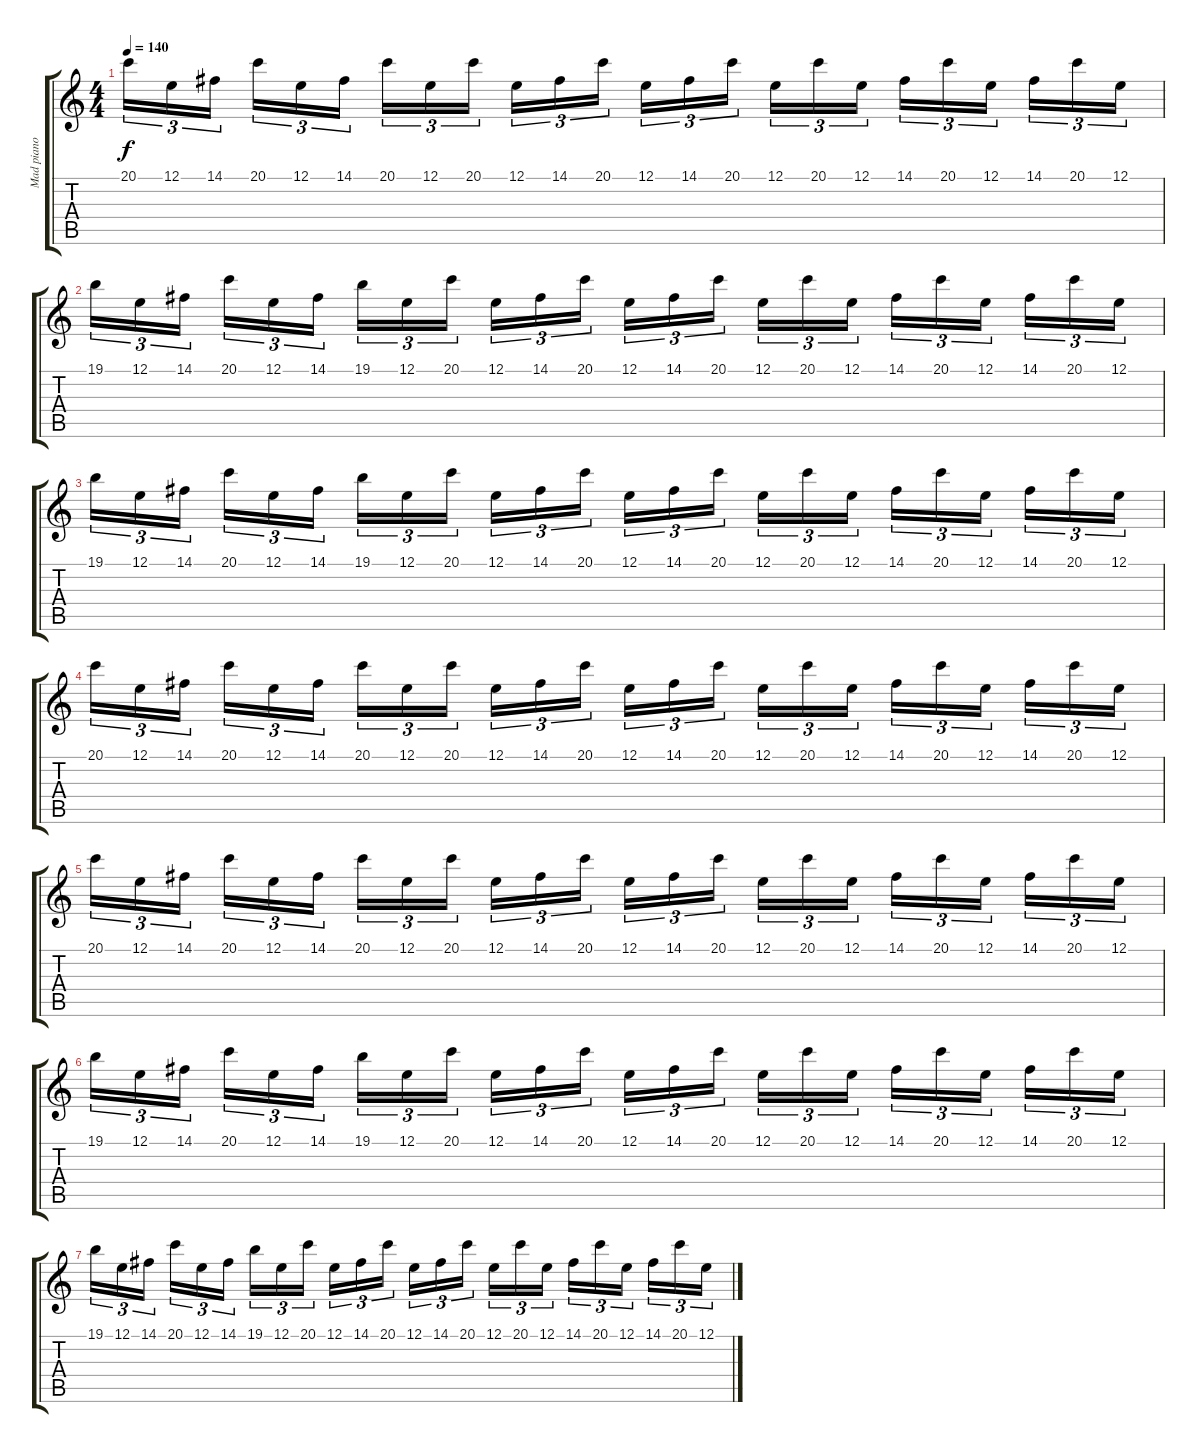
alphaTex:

\track ("Mad piano" "Mad piano") {instrument brightacousticpiano}
\staff {score tabs}
\tuning (E4 B3 G3 D3 A2 E2) {hide}
\ts (4 4)
\tempo 140
\clef g2
\ks c
20.1.16{tu (3 2) dy f} 12.1.16{tu (3 2)} 14.1.16{tu (3 2)} 20.1.16{tu (3 2)} 12.1.16{tu (3 2)} 14.1.16{tu (3 2)} 20.1.16{tu (3 2)} 12.1.16{tu (3 2)} 20.1.16{tu (3 2)} 12.1.16{tu (3 2)} 14.1.16{tu (3 2)} 20.1.16{tu (3 2)} 12.1.16{tu (3 2)} 14.1.16{tu (3 2)} 20.1.16{tu (3 2)} 12.1.16{tu (3 2)} 20.1.16{tu (3 2)} 12.1.16{tu (3 2)} 14.1.16{tu (3 2)} 20.1.16{tu (3 2)} 12.1.16{tu (3 2)} 14.1.16{tu (3 2)} 20.1.16{tu (3 2)} 12.1.16{tu (3 2)} |
19.1.16{tu (3 2)} 12.1.16{tu (3 2)} 14.1.16{tu (3 2)} 20.1.16{tu (3 2)} 12.1.16{tu (3 2)} 14.1.16{tu (3 2)} 19.1.16{tu (3 2)} 12.1.16{tu (3 2)} 20.1.16{tu (3 2)} 12.1.16{tu (3 2)} 14.1.16{tu (3 2)} 20.1.16{tu (3 2)} 12.1.16{tu (3 2)} 14.1.16{tu (3 2)} 20.1.16{tu (3 2)} 12.1.16{tu (3 2)} 20.1.16{tu (3 2)} 12.1.16{tu (3 2)} 14.1.16{tu (3 2)} 20.1.16{tu (3 2)} 12.1.16{tu (3 2)} 14.1.16{tu (3 2)} 20.1.16{tu (3 2)} 12.1.16{tu (3 2)} |
19.1.16{tu (3 2)} 12.1.16{tu (3 2)} 14.1.16{tu (3 2)} 20.1.16{tu (3 2)} 12.1.16{tu (3 2)} 14.1.16{tu (3 2)} 19.1.16{tu (3 2)} 12.1.16{tu (3 2)} 20.1.16{tu (3 2)} 12.1.16{tu (3 2)} 14.1.16{tu (3 2)} 20.1.16{tu (3 2)} 12.1.16{tu (3 2)} 14.1.16{tu (3 2)} 20.1.16{tu (3 2)} 12.1.16{tu (3 2)} 20.1.16{tu (3 2)} 12.1.16{tu (3 2)} 14.1.16{tu (3 2)} 20.1.16{tu (3 2)} 12.1.16{tu (3 2)} 14.1.16{tu (3 2)} 20.1.16{tu (3 2)} 12.1.16{tu (3 2)} |
20.1.16{tu (3 2)} 12.1.16{tu (3 2)} 14.1.16{tu (3 2)} 20.1.16{tu (3 2)} 12.1.16{tu (3 2)} 14.1.16{tu (3 2)} 20.1.16{tu (3 2)} 12.1.16{tu (3 2)} 20.1.16{tu (3 2)} 12.1.16{tu (3 2)} 14.1.16{tu (3 2)} 20.1.16{tu (3 2)} 12.1.16{tu (3 2)} 14.1.16{tu (3 2)} 20.1.16{tu (3 2)} 12.1.16{tu (3 2)} 20.1.16{tu (3 2)} 12.1.16{tu (3 2)} 14.1.16{tu (3 2)} 20.1.16{tu (3 2)} 12.1.16{tu (3 2)} 14.1.16{tu (3 2)} 20.1.16{tu (3 2)} 12.1.16{tu (3 2)} |
20.1.16{tu (3 2)} 12.1.16{tu (3 2)} 14.1.16{tu (3 2)} 20.1.16{tu (3 2)} 12.1.16{tu (3 2)} 14.1.16{tu (3 2)} 20.1.16{tu (3 2)} 12.1.16{tu (3 2)} 20.1.16{tu (3 2)} 12.1.16{tu (3 2)} 14.1.16{tu (3 2)} 20.1.16{tu (3 2)} 12.1.16{tu (3 2)} 14.1.16{tu (3 2)} 20.1.16{tu (3 2)} 12.1.16{tu (3 2)} 20.1.16{tu (3 2)} 12.1.16{tu (3 2)} 14.1.16{tu (3 2)} 20.1.16{tu (3 2)} 12.1.16{tu (3 2)} 14.1.16{tu (3 2)} 20.1.16{tu (3 2)} 12.1.16{tu (3 2)} |
19.1.16{tu (3 2)} 12.1.16{tu (3 2)} 14.1.16{tu (3 2)} 20.1.16{tu (3 2)} 12.1.16{tu (3 2)} 14.1.16{tu (3 2)} 19.1.16{tu (3 2)} 12.1.16{tu (3 2)} 20.1.16{tu (3 2)} 12.1.16{tu (3 2)} 14.1.16{tu (3 2)} 20.1.16{tu (3 2)} 12.1.16{tu (3 2)} 14.1.16{tu (3 2)} 20.1.16{tu (3 2)} 12.1.16{tu (3 2)} 20.1.16{tu (3 2)} 12.1.16{tu (3 2)} 14.1.16{tu (3 2)} 20.1.16{tu (3 2)} 12.1.16{tu (3 2)} 14.1.16{tu (3 2)} 20.1.16{tu (3 2)} 12.1.16{tu (3 2)} |
19.1.16{tu (3 2)} 12.1.16{tu (3 2)} 14.1.16{tu (3 2)} 20.1.16{tu (3 2)} 12.1.16{tu (3 2)} 14.1.16{tu (3 2)} 19.1.16{tu (3 2)} 12.1.16{tu (3 2)} 20.1.16{tu (3 2)} 12.1.16{tu (3 2)} 14.1.16{tu (3 2)} 20.1.16{tu (3 2)} 12.1.16{tu (3 2)} 14.1.16{tu (3 2)} 20.1.16{tu (3 2)} 12.1.16{tu (3 2)} 20.1.16{tu (3 2)} 12.1.16{tu (3 2)} 14.1.16{tu (3 2)} 20.1.16{tu (3 2)} 12.1.16{tu (3 2)} 14.1.16{tu (3 2)} 20.1.16{tu (3 2)} 12.1.16{tu (3 2)}
